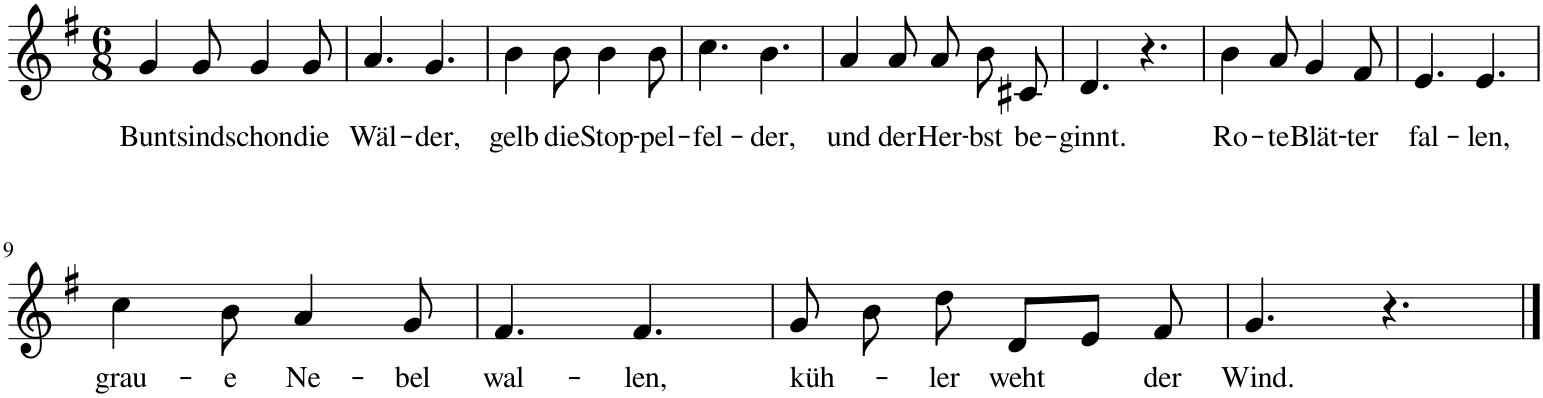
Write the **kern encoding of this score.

**kern	**text
*part1	*part1
*staff1	*staff1
*I"Midi_1	*
*clefG2	*
*k[f#]	*
*G:	*
*M6/8	*
=1	=1
!	!LO:LY:b
4g/	Bunt
!	!LO:LY:b
8g/	sind
!	!LO:LY:b
4g/	schon
!	!LO:LY:b
8g/	die
=2	=2
!	!LO:LY:b
4.a/	Wäl-
!	!LO:LY:b
4.g/	-der,
=3	=3
!	!LO:LY:b
4b\	gelb
!	!LO:LY:b
8b\	die
!	!LO:LY:b
4b\	Stop-
!	!LO:LY:b
8b\	-pel-
=4	=4
!	!LO:LY:b
4.cc\	-fel-
!	!LO:LY:b
4.b\	-der,
=5	=5
!	!LO:LY:b
4a/	und
!	!LO:LY:b
8a/	der
!	!LO:LY:b
8a/	Her-
!	!LO:LY:b
8b\	-bst
!	!LO:LY:b
8c#X/	be-
=6	=6
!	!LO:LY:b
4.d/	-ginnt.
4.r	.
=7	=7
!	!LO:LY:b
4b\	Ro-
!	!LO:LY:b
8a/	-te
!	!LO:LY:b
4g/	Blät-
!	!LO:LY:b
8f#/	-ter
=8	=8
!	!LO:LY:b
4.e/	fal-
!	!LO:LY:b
4.e/	-len,
!!LO:LB:g=z
=9	=9
!	!LO:LY:b
4cc\	grau-
!	!LO:LY:b
8b\	-e
!	!LO:LY:b
4a/	Ne-
!	!LO:LY:b
8g/	-bel
=10	=10
!	!LO:LY:b
4.f#/	wal-
!	!LO:LY:b
4.f#/	-len,
=11	=11
!	!LO:LY:b
8g/	küh-
8b\	.
!	!LO:LY:b
8dd\	-ler
!	!LO:LY:b
8d/L	weht
8e/J	.
!	!LO:LY:b
8f#/	der
=12	=12
!	!LO:LY:b
4.g/	Wind.
4.r	.
==	==
*-	*-
